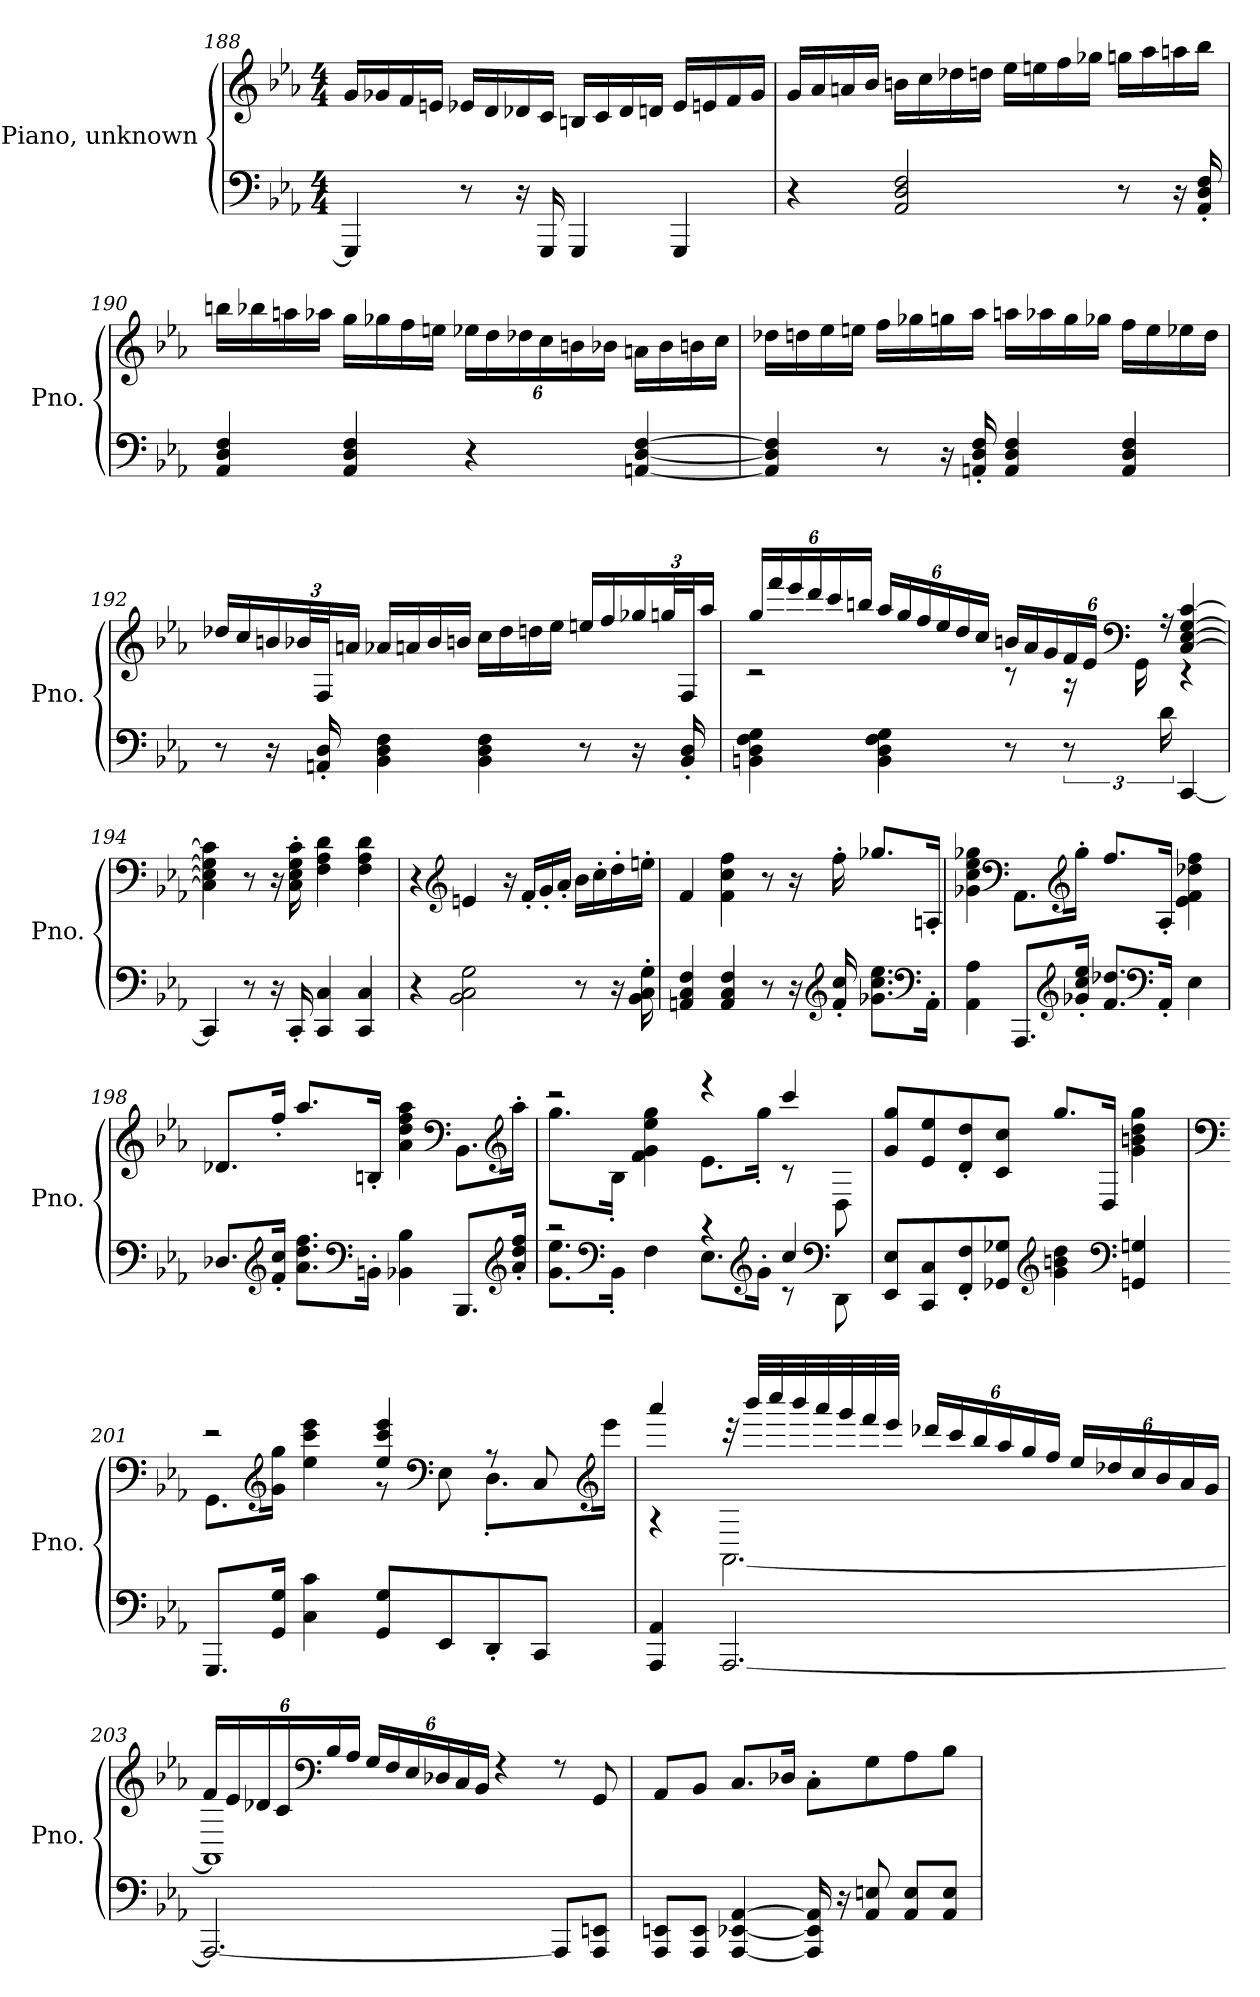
**kern	**kern
*part1	*part1
*staff2	*staff1
*I"Piano, unknown	*
*I'Pno.	*
!!LO:PB:g=z
*clefF4	*clefG2
*k[b-e-a-]	*k[b-e-a-]
*M4/4	*M4/4
=188	=188
4GGG/]	16g/LL
.	16g-X/
.	16f/
.	16en/JJ
8r	16e-X/LL
.	16d/
16r	16d-X/
16GGG/	16c/JJ
4GGG/	16Bn/LL
.	16c/
.	16d-/
.	16dn/JJ
4GGG/	16e-/LL
.	16en/
.	16f/
.	16g-/JJ
=189	=189
4r	16g/LL
.	16a-/
.	16an/
.	16b-/JJ
2AA-/ 2D/ 2F/	16bn\LL
.	16cc\
.	16dd-X\
.	16ddn\JJ
.	16ee-\LL
.	16een\
.	16ff\
.	16gg-X\JJ
8r	16ggn\LL
.	16aa-\
16r	16aan\
16AA-/' 16D/' 16F/'	16bb-\JJ
!!LO:LB:g=z
=190	=190
4AA-/ 4D/ 4F/	16bbn\LL
.	16bb-X\
.	16aan\
.	16aa-X\JJ
4AA-/ 4D/ 4F/	16gg\LL
.	16gg-X\
.	16ff\
.	16een\JJ
*	*Xbrackettup
4r	24ee-X\LL
.	24dd\
.	24dd-X\
.	24cc\
.	24bn\
.	24b-X\JJ
[4AAn/ [4D/ [4F/	16an\LL
.	16b-\
.	16bn\
.	16cc\JJ
!!LO:LB:g=z
=191	=191
4AA/] 4D/] 4F/]	16dd-X\LL
.	16ddn\
.	16ee-\
.	16een\JJ
8r	16ff\LL
.	16gg-X\
16r	16ggn\
16AAn/' 16D/' 16F/'	16aa-\JJ
4AA/ 4D/ 4F/	16aan\LL
.	16aa-X\
.	16gg\
.	16gg-X\JJ
4AA/ 4D/ 4F/	16ff\LL
.	16ee\
.	16ee-X\
.	16dd\JJ
!!LO:LB:g=z
=192	=192
8r	16dd-X/LL
.	16cc/
16r	24bn/
.	48b-X/L
16AAn/' 16D/'	48F/J
.	24an/JJ
4BB-\ 4D\ 4F\	16a-X/LL
.	16an/
.	16b-/
.	16bn/JJ
4BB-\ 4D\ 4F\	16cc\LL
.	16dd-\
.	16ddn\
.	16ee-\JJ
8r	16een/LL
.	16ff/
16r	24gg-X/
.	48ggn/L
16BB-/' 16D/'	48F/J
.	24aa-/JJ
!!LO:LB:g=z
=193	=193
*	*^
4BBn\ 4D\ 4F\ 4G\	24gg/LL	2r
.	24fff/	.
.	24eee-/	.
.	24ddd/	.
.	24ccc/	.
.	24bbn/JJ	.
4BB\ 4D\ 4F\ 4G\	24aa-/LL	.
.	24gg/	.
.	24ff/	.
.	24ee-/	.
.	24dd/	.
.	24cc/JJ	.
8r	24bn/LL	8r
.	24a-/	.
.	24g/	.
*	*brackettup	*
12r	24f/	16r
.	24e-/JJ	.
*	*clefF4	*
.	.	16GG\
24d\	24r	.
[4CC/	[4C/ [4E-/ [4G/ [4c/	4r
*	*v	*v
=194	=194
4CC/]	4C\] 4E-\] 4G\] 4c\]
8r	8r
16r	16r
16CC'/	16C\' 16E-\' 16G\' 16c\'
4CC/ 4C/	4F\ 4A-\ 4d\
4CC/ 4C/	4F\ 4A-\ 4d\
!!LO:LB:g=z
=195	=195
4r	4r
*	*clefG2
2BB-\ 2C\ 2G\	4en/
.	16r
.	16f'/LL
.	16g'/
.	16a-'/JJ
8r	16b-\LL
.	16cc'\
16r	16dd'\
16BB-\' 16C\' 16G\'	16een'\JJ
=196	=196
4AAn/ 4C/ 4F/	4f/
4AA/ 4C/ 4F/	4f\ 4cc\ 4ff\
8r	8r
16r	16r
*clefG2	*
16f/' 16cc/'	16ff'\
8.g-X\ 8.cc\ 8.ee-\L	8.gg-X/L
*clefF4	*
16AA'\Jk	16An'/Jk
=197	=197
4AA-\ 4A-\	4g-X\ 4cc\ 4ee-\ 4gg-X\
*	*clefF4
8.AAA-/L	8.AA-\L
*clefG2	*clefG2
16g-X/' 16cc/' 16ee-/'Jk	16gg-'\Jk
8.f/ 8.dd-X/L	8.ff/L
*clefF4	*
16AA-'/Jk	16A-'/Jk
4E-\	4e-\ 4f\ 4dd-X\ 4ff\
!!LO:PB:g=z
=198	=198
8.D-X/L	8.d-X/L
*clefG2	*
16f/' 16cc/'Jk	16ff'/Jk
8.a-\ 8.dd\ 8.ff\L	8.aa-/L
*clefF4	*
16BBn'\Jk	16Bn'/Jk
4BB-X\ 4B-\	4a-\ 4dd\ 4ff\ 4aa-\
*	*clefF4
8.BBB-/L	8.BB-\L
*clefG2	*clefG2
16a-/' 16dd/' 16ff/'Jk	16aa-'\Jk
=199	=199
*^	*^
2r	8.g\ 8.ee-\L	2r	8.gg\L
*clefF4	*	*	*
.	16BB-'\Jk	.	16B-'\Jk
.	4F\	.	4f\ 4g\ 4ee-\ 4gg\
4r	8.E-\L	4r	8.e-\L
*clefG2	*	*	*
.	16g'\Jk	.	16gg'\Jk
4cc/	8r	4ccc/	8r
*clefF4	*	*	*
.	8DD\	.	8D\
*v	*v	*	*
*	*v	*v
!!LO:LB:g=z
=200	=200
8EE-/ 8E-/L	8g/ 8gg/L
8CC/ 8C/	8e-/ 8ee-/
8FF/' 8F/'	8d/' 8dd/'
8GG-X/ 8G-X/J	8c/ 8cc/J
*clefG2	*
4g\ 4bn\ 4dd\	8.gg/L
.	16D/Jk
*clefF4	*
4GGn/ 4Gn/	4g\ 4bn\ 4dd\ 4gg\
=201	=201
*	*clefF4
*	*^
8.GGG/L	2r	8.GG\L
*	*clefG2	*
16GG/ 16G/Jk	.	16g\ 16gg\Jk
4C\ 4c\	.	4ee-\ 4ccc\ 4eee-\
8GG/ 8G/L	4ee-/ 4ccc/ 4eee-/	8r
*	*clefF4	*
8EE-/	.	8E-\
8DD'/	8r	8.D'\L
8CC/J	8C/	.
*	*clefG2	*
.	.	16eee-\Jk
!!LO:LB:g=z	!!
=202	=202	=202
4AAA-/ 4AA-/	4aaa-/	4r
[2.AAA-/	32r	[2.AA-\
.	32bbb-/LLL	.
.	32cccc/	.
.	32bbb-/	.
.	32aaa-/	.
.	32ggg/	.
.	32fff/	.
.	32eee-/JJJ	.
*	*Xbrackettup	*
.	24ddd-X/LL	.
.	24ccc/	.
.	24bb-/	.
.	24aa-/	.
.	24gg/	.
.	24ff/JJ	.
.	24ee-/LL	.
.	24dd-X/	.
.	24cc/	.
.	24b-/	.
.	24a-/	.
.	24g/JJ	.
!!LO:LB:g=z	!!
=203	=203	=203
2.AAA-/_	24f/LL	1AA-]
.	24e-/	.
.	24d-X/	.
.	24c/	.
*	*clefF4	*
.	24B-/	.
.	24A-/JJ	.
.	24G/LL	.
.	24F/	.
.	24E-/	.
.	24D-X/	.
.	24C/	.
.	24BB-/JJ	.
.	4r	.
8AAA-/L]	8r	.
8AAA-/ 8EEn/J	8GG/	.
*	*v	*v
=204	=204
8AAA-/ 8EEn/L	8AA-/L
8AAA-/ 8EE/J	8BB-/J
[4AAA-/ [4EE-X/ [4AA-/	8.C/L
.	16D-X/Jk
16AAA-/] 16EE-/] 16AA-/]	8C'\L
16r	.
8AA-/ 8En/	8G\
8AA-/ 8E/L	8A-\
8AA-/ 8E/J	8B-\J
=	=
*-	*-
